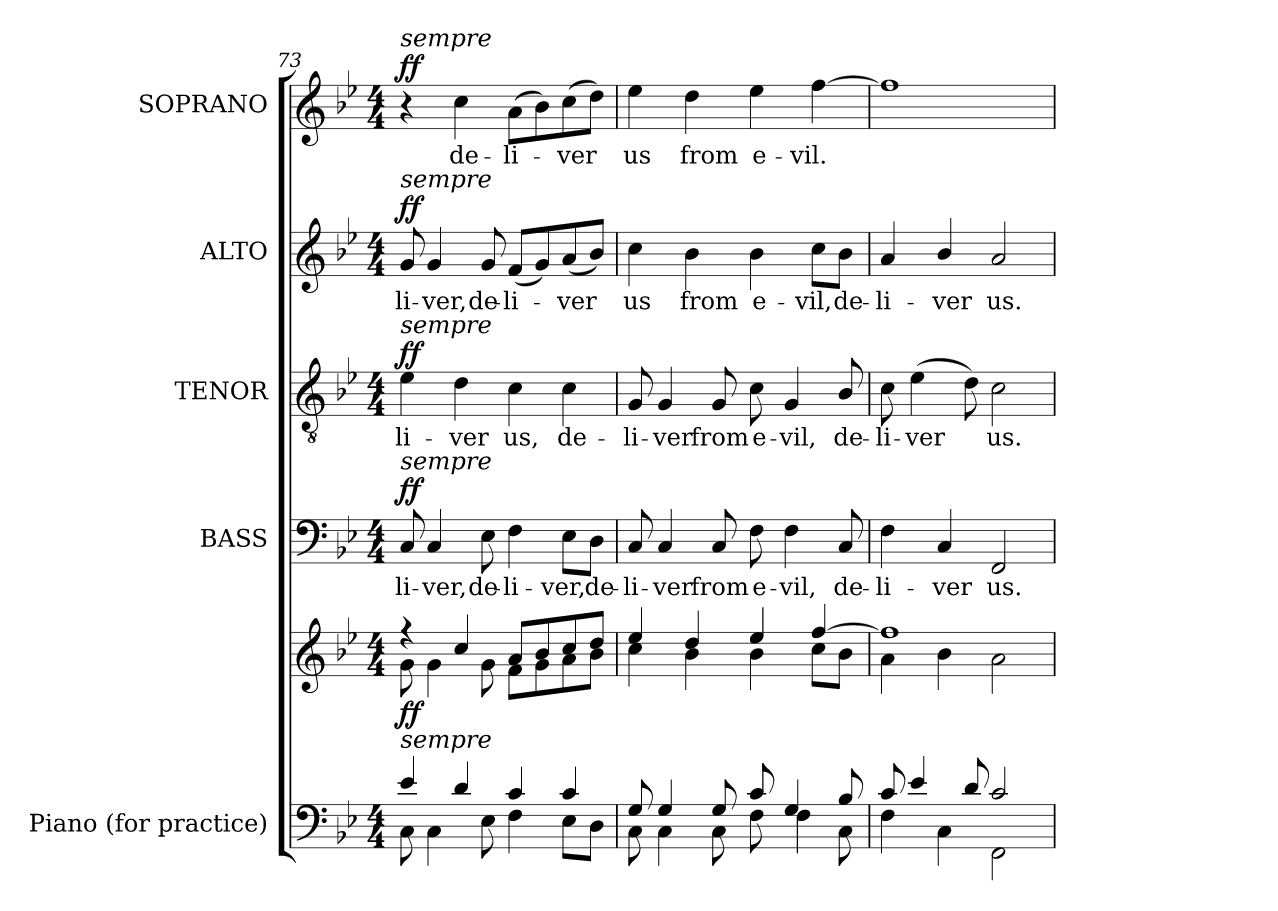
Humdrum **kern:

**kern	**kern	**dynam	**kern	**text	**dynam	**kern	**text	**dynam	**kern	**text	**dynam	**kern	**text	**dynam
*part5	*part5	*part5	*part4	*part4	*part4	*part3	*part3	*part3	*part2	*part2	*part2	*part1	*part1	*part1
*staff6	*staff5	*staff5/6	*staff4	*staff4	*staff4	*staff3	*staff3	*staff3	*staff2	*staff2	*staff2	*staff1	*staff1	*staff1
*I"Piano      (for practice)	*	*	*I"BASS	*	*	*I"TENOR	*	*	*I"ALTO	*	*	*I"SOPRANO	*	*
*I'Pno.	*	*	*I'B.	*	*	*I'T.	*	*	*I'A.	*	*	*I'S.	*	*
*clefF4	*clefG2	*	*clefF4	*	*	*clefGv2	*	*	*clefG2	*	*	*clefG2	*	*
*	*	*	*	*	*	*ITrd7c12	*	*	*	*	*	*	*	*
*k[b-e-]	*k[b-e-]	*	*k[b-e-]	*	*	*k[b-e-]	*	*	*k[b-e-]	*	*	*k[b-e-]	*	*
*B-:	*B-:	*	*B-:	*	*	*B-:	*	*	*B-:	*	*	*B-:	*	*
*M4/4	*M4/4	*	*M4/4	*	*	*M4/4	*	*	*M4/4	*	*	*M4/4	*	*
=73	=73	=73	=73	=73	=73	=73	=73	=73	=73	=73	=73	=73	=73	=73
*^	*^	*	*	*	*	*	*	*	*	*	*	*	*	*
!	!	!	!	!	!	!LO:LY:b:color=#000000	!	!	!	!	!	!	!	!	!	!
!	!	!	!	!	!	!	!	!	!LO:LY:b:color=#000000	!	!	!	!	!	!	!
!	!	!	!	!	!	!	!	!	!	!	!	!	!	!LO:TX:a:i:t=sempre	!	!
!	!	!	!	!	!	!	!	!	!	!	!LO:TX:a:i:t=sempre	!	!	!	!	!
!	!	!	!	!	!	!	!	!LO:TX:a:i:t=sempre	!	!	!	!	!	!	!	!
!	!	!	!	!	!LO:TX:a:i:t=sempre	!	!	!	!	!	!	!	!	!	!	!
!LO:TX:a:i:t=sempre	!	!	!	!	!	!	!	!	!	!	!	!	!	!	!	!
!	!	!	!	!	!	!	!	!	!	!	!	!LO:LY:b:color=#000000	!	!	!	!
4e-i/	8Ci\	4r	8gi\	ff	8Ci/	-li-	ff	4E-i\	-li-	ff	8gi/	-li-	ff	4r	.	ff
!	!	!	!	!	!	!LO:LY:b:color=#000000	!	!	!	!	!	!	!	!	!	!
!	!	!	!	!	!	!	!	!	!	!	!	!LO:LY:b:color=#000000	!	!	!	!
.	4Ci\	.	4gi\	.	4Ci/	-ver,	.	.	.	.	4gi/	-ver,	.	.	.	.
!	!	!	!	!	!	!	!	!	!LO:LY:b:color=#000000	!	!	!	!	!	!	!
!	!	!	!	!	!	!	!	!	!	!	!	!	!	!	!LO:LY:b:color=#000000	!
4di/	.	4cci/	.	.	.	.	.	4Di\	-ver	.	.	.	.	4cci\	de-	.
!	!	!	!	!	!	!LO:LY:b:color=#000000	!	!	!	!	!	!	!	!	!	!
!	!	!	!	!	!	!	!	!	!	!	!	!LO:LY:b:color=#000000	!	!	!	!
.	8E-i\	.	8gi\	.	8E-i\	de-	.	.	.	.	8gi/	de-	.	.	.	.
!	!	!	!	!	!	!LO:LY:b:color=#000000	!	!	!	!	!	!	!	!	!	!
!	!	!	!	!	!	!	!	!	!LO:LY:b:color=#000000	!	!	!	!	!	!	!
!	!	!	!	!	!	!	!	!	!	!	!	!LO:LY:b:color=#000000	!	!	!	!
!	!	!	!	!	!	!	!	!	!	!	!	!	!	!	!LO:LY:b:color=#000000	!
4ci/	4Fi\	8ai/L	8fi\L	.	4Fi\	-li-	.	4Ci\	us,	.	(8fi/L	-li-	.	(8ai\L	-li-	.
.	.	8b-i/	8gi\	.	.	.	.	.	.	.	8gi/)	.	.	8b-i\)	.	.
!	!	!	!	!	!	!LO:LY:b:color=#000000	!	!	!	!	!	!	!	!	!	!
!	!	!	!	!	!	!	!	!	!LO:LY:b:color=#000000	!	!	!	!	!	!	!
!	!	!	!	!	!	!	!	!	!	!	!	!LO:LY:b:color=#000000	!	!	!	!
!	!	!	!	!	!	!	!	!	!	!	!	!	!	!	!LO:LY:b:color=#000000	!
4ci/	8E-i\L	8cci/	8ai\	.	8E-i\L	-ver,	.	4Ci\	de-	.	(8ai/	-ver	.	(8cci\	-ver	.
!	!	!	!	!	!	!LO:LY:b:color=#000000	!	!	!	!	!	!	!	!	!	!
.	8Di\J	8ddi/J	8b-i\J	.	8Di\J	de-	.	.	.	.	8b-i/J)	.	.	8ddi\J)	.	.
=74	=74	=74	=74	=74	=74	=74	=74	=74	=74	=74	=74	=74	=74	=74	=74	=74
!	!	!	!	!	!	!LO:LY:b:color=#000000	!	!	!	!	!	!	!	!	!	!
!	!	!	!	!	!	!	!	!	!LO:LY:b:color=#000000	!	!	!	!	!	!	!
!	!	!	!	!	!	!	!	!	!	!	!	!LO:LY:b:color=#000000	!	!	!	!
!	!	!	!	!	!	!	!	!	!	!	!	!	!	!	!LO:LY:b:color=#000000	!
8Gi/	8Ci\	4ee-i/	4cci\	.	8Ci/	-li-	.	8GGi/	-li-	.	4cci\	us	.	4ee-i\	us	.
!	!	!	!	!	!	!LO:LY:b:color=#000000	!	!	!	!	!	!	!	!	!	!
!	!	!	!	!	!	!	!	!	!LO:LY:b:color=#000000	!	!	!	!	!	!	!
4Gi/	4Ci\	.	.	.	4Ci/	-ver	.	4GGi/	-ver	.	.	.	.	.	.	.
!	!	!	!	!	!	!	!	!	!	!	!	!LO:LY:b:color=#000000	!	!	!	!
!	!	!	!	!	!	!	!	!	!	!	!	!	!	!	!LO:LY:b:color=#000000	!
.	.	4ddi/	4b-i\	.	.	.	.	.	.	.	4b-i\	from	.	4ddi\	from	.
!	!	!	!	!	!	!LO:LY:b:color=#000000	!	!	!	!	!	!	!	!	!	!
!	!	!	!	!	!	!	!	!	!LO:LY:b:color=#000000	!	!	!	!	!	!	!
8Gi/	8Ci\	.	.	.	8Ci/	from	.	8GGi/	from	.	.	.	.	.	.	.
!	!	!	!	!	!	!LO:LY:b:color=#000000	!	!	!	!	!	!	!	!	!	!
!	!	!	!	!	!	!	!	!	!LO:LY:b:color=#000000	!	!	!	!	!	!	!
!	!	!	!	!	!	!	!	!	!	!	!	!LO:LY:b:color=#000000	!	!	!	!
!	!	!	!	!	!	!	!	!	!	!	!	!	!	!	!LO:LY:b:color=#000000	!
8ci/	8Fi\	4ee-i/	4b-i\	.	8Fi\	e-	.	8Ci\	e-	.	4b-i\	e-	.	4ee-i\	e-	.
!	!	!	!	!	!	!LO:LY:b:color=#000000	!	!	!	!	!	!	!	!	!	!
!	!	!	!	!	!	!	!	!	!LO:LY:b:color=#000000	!	!	!	!	!	!	!
4Gi/	4Fi\	.	.	.	4Fi\	-vil,	.	4GGi/	-vil,	.	.	.	.	.	.	.
!	!	!	!	!	!	!	!	!	!	!	!	!LO:LY:b:color=#000000	!	!	!	!
!	!	!	!	!	!	!	!	!	!	!	!	!	!	!	!LO:LY:b:color=#000000	!
.	.	[4ffi/	8cci\L	.	.	.	.	.	.	.	8cci\L	-vil,	.	[4ffi\	-vil.	.
!	!	!	!	!	!	!LO:LY:b:color=#000000	!	!	!	!	!	!	!	!	!	!
!	!	!	!	!	!	!	!	!	!LO:LY:b:color=#000000	!	!	!	!	!	!	!
!	!	!	!	!	!	!	!	!	!	!	!	!LO:LY:b:color=#000000	!	!	!	!
8B-i/	8Ci\	.	8b-i\J	.	8Ci/	de-	.	8BB-i/	de-	.	8b-i\J	de-	.	.	.	.
=75	=75	=75	=75	=75	=75	=75	=75	=75	=75	=75	=75	=75	=75	=75	=75	=75
!	!	!	!	!	!	!LO:LY:b:color=#000000	!	!	!	!	!	!	!	!	!	!
!	!	!	!	!	!	!	!	!	!LO:LY:b:color=#000000	!	!	!	!	!	!	!
!	!	!	!	!	!	!	!	!	!	!	!	!LO:LY:b:color=#000000	!	!	!	!
8ci/	4Fi\	1ffi]	4ai\	.	4Fi\	-li-	.	8Ci\	-li-	.	4ai/	-li-	.	1ffi]	.	.
!	!	!	!	!	!	!	!	!	!LO:LY:b:color=#000000	!	!	!	!	!	!	!
4e-i/	.	.	.	.	.	.	.	(4E-i\	-ver	.	.	.	.	.	.	.
!	!	!	!	!	!	!LO:LY:b:color=#000000	!	!	!	!	!	!	!	!	!	!
!	!	!	!	!	!	!	!	!	!	!	!	!LO:LY:b:color=#000000	!	!	!	!
.	4Ci\	.	4b-i\	.	4Ci/	-ver	.	.	.	.	4b-i/	-ver	.	.	.	.
8di/	.	.	.	.	.	.	.	8Di\)	.	.	.	.	.	.	.	.
!	!	!	!	!	!	!LO:LY:b:color=#000000	!	!	!	!	!	!	!	!	!	!
!	!	!	!	!	!	!	!	!	!LO:LY:b:color=#000000	!	!	!	!	!	!	!
!	!	!	!	!	!	!	!	!	!	!	!	!LO:LY:b:color=#000000	!	!	!	!
2ci/	2FFi\	.	2ai\	.	2FFi/	us.	.	2Ci\	us.	.	2ai/	us.	.	.	.	.
*v	*v	*	*	*	*	*	*	*	*	*	*	*	*	*	*	*
*	*v	*v	*	*	*	*	*	*	*	*	*	*	*	*	*
=	=	=	=	=	=	=	=	=	=	=	=	=	=	=
*-	*-	*-	*-	*-	*-	*-	*-	*-	*-	*-	*-	*-	*-	*-
